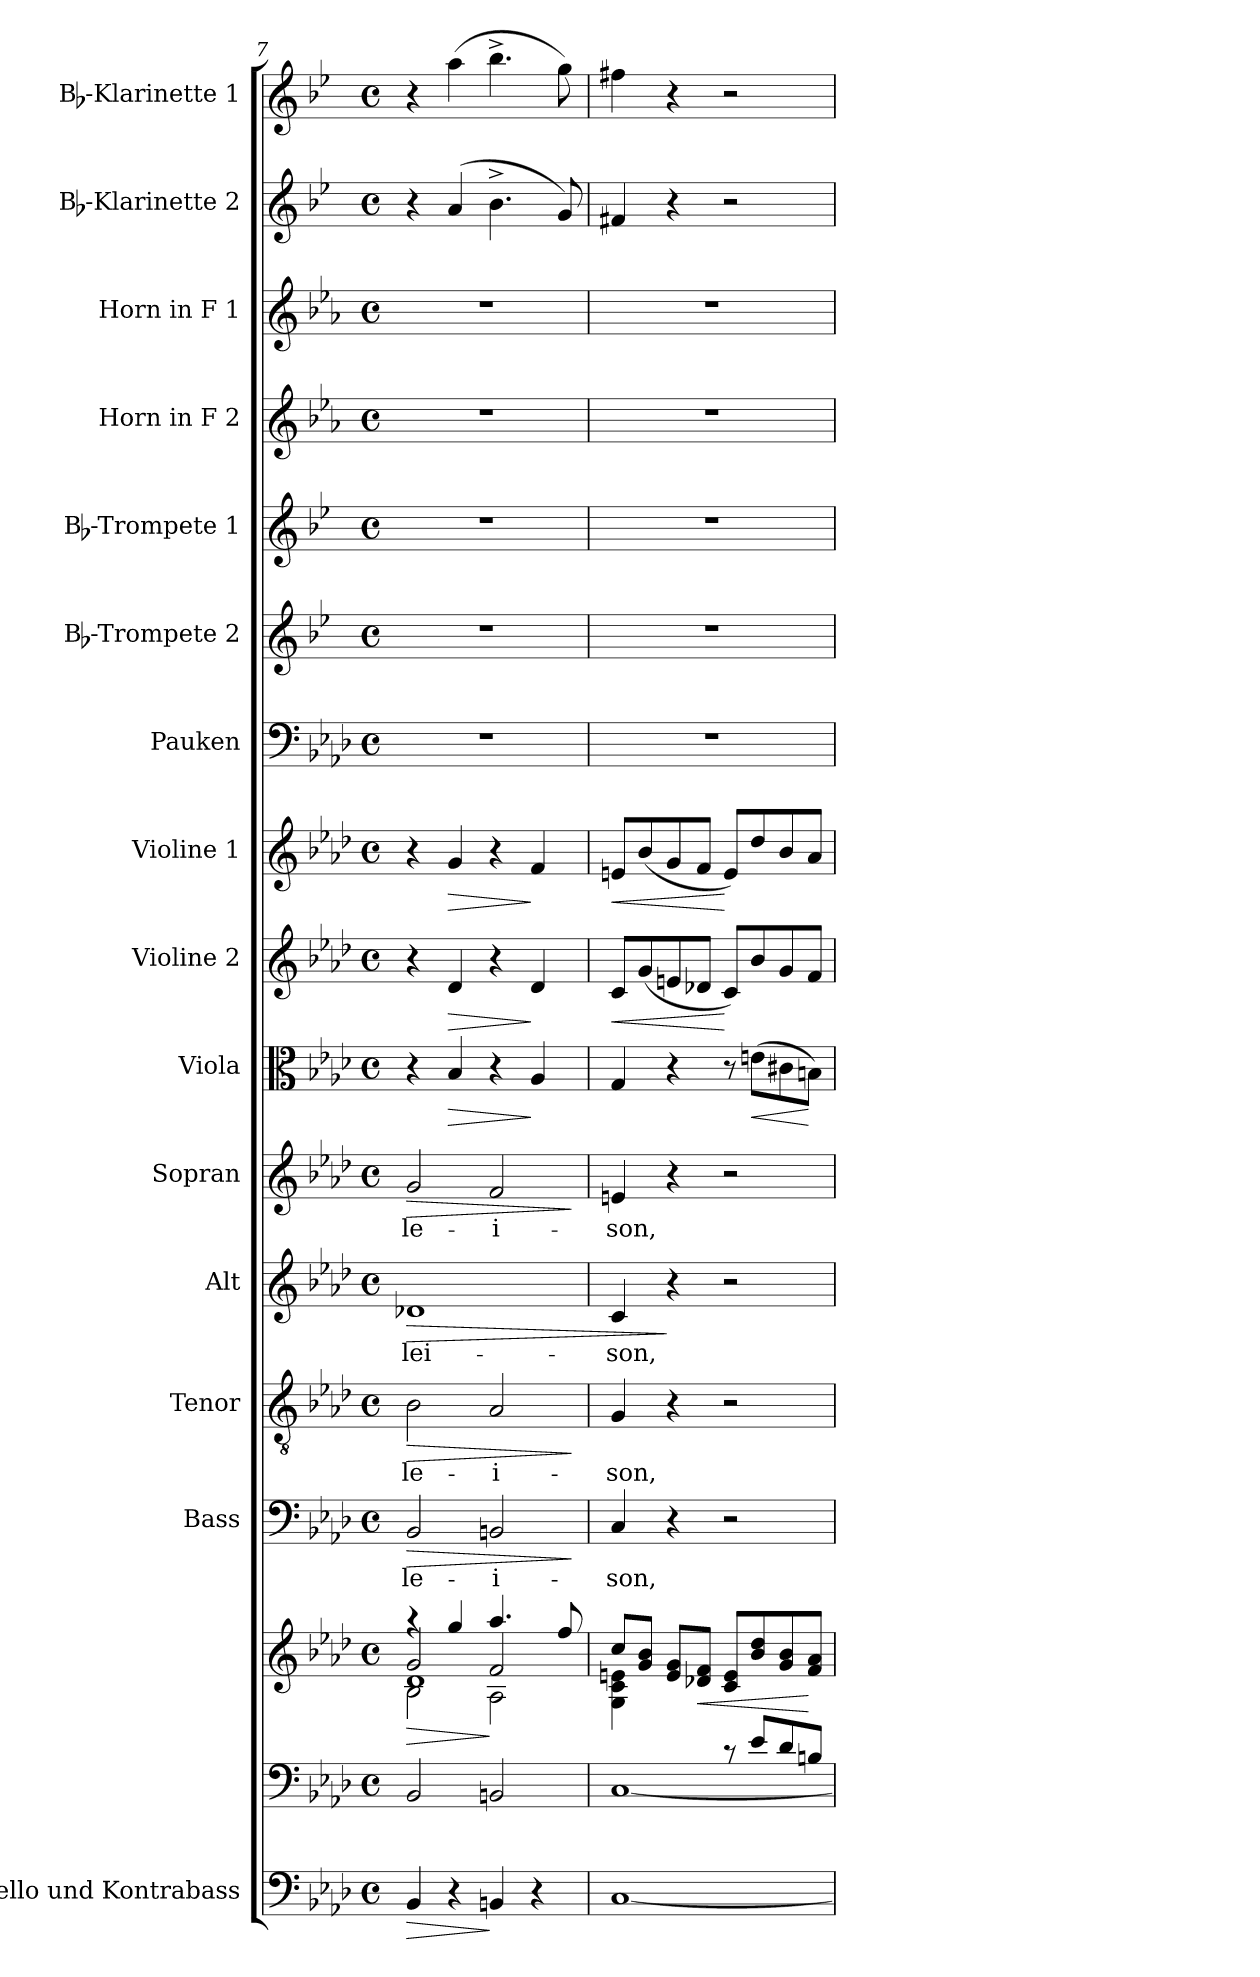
**kern	**dynam	**kern	**kern	**dynam	**kern	**text	**dynam	**kern	**text	**dynam	**kern	**text	**dynam	**kern	**text	**dynam	**kern	**dynam	**kern	**dynam	**kern	**dynam	**kern	**kern	**kern	**kern	**kern	**kern	**kern
*part16	*part16	*part15	*part15	*part15	*part14	*part14	*part14	*part13	*part13	*part13	*part12	*part12	*part12	*part11	*part11	*part11	*part10	*part10	*part9	*part9	*part8	*part8	*part7	*part6	*part5	*part4	*part3	*part2	*part1
*staff17	*staff17	*staff16	*staff15	*staff15/16	*staff14	*staff14	*staff14	*staff13	*staff13	*staff13	*staff12	*staff12	*staff12	*staff11	*staff11	*staff11	*staff10	*staff10	*staff9	*staff9	*staff8	*staff8	*staff7	*staff6	*staff5	*staff4	*staff3	*staff2	*staff1
*I"Cello und Kontrabass	*	*	*	*	*I"Bass	*	*	*I"Tenor	*	*	*I"Alt	*	*	*I"Sopran	*	*	*I"Viola	*	*I"Violine 2	*	*I"Violine 1	*	*I"Pauken	*I"Bb-Trompete 2	*I"Bb-Trompete 1	*I"Horn in F 2	*I"Horn in F 1	*I"Bb-Klarinette 2	*I"Bb-Klarinette 1
*I'Kb.	*	*	*	*	*I'B.	*	*	*I'T.	*	*	*I'A.	*	*	*I'S.	*	*	*I'Vla.	*	*I'Vl. 2	*	*I'Vl. 1	*	*I'Pk.	*I'Bb Trp. 2	*I'Bb Trp. 1	*	*	*I'Bb Kl. 2	*I'Bb Kl. 1
*clefF4	*	*clefF4	*clefG2	*	*clefF4	*	*	*clefGv2	*	*	*clefG2	*	*	*clefG2	*	*	*clefC3	*	*clefG2	*	*clefG2	*	*clefF4	*clefG2	*clefG2	*clefG2	*clefG2	*clefG2	*clefG2
*ITrd7c12	*	*	*	*	*	*	*	*	*	*	*	*	*	*	*	*	*	*	*	*	*	*	*	*ITrd1c2	*ITrd1c2	*ITrd4c7	*ITrd4c7	*ITrd1c2	*ITrd1c2
*k[b-e-a-d-]	*	*k[b-e-a-d-]	*k[b-e-a-d-]	*	*k[b-e-a-d-]	*	*	*k[b-e-a-d-]	*	*	*k[b-e-a-d-]	*	*	*k[b-e-a-d-]	*	*	*k[b-e-a-d-]	*	*k[b-e-a-d-]	*	*k[b-e-a-d-]	*	*k[b-e-a-d-]	*k[b-e-a-d-]	*k[b-e-a-d-]	*k[b-e-a-d-]	*k[b-e-a-d-]	*k[b-e-a-d-]	*k[b-e-a-d-]
*A-:	*	*A-:	*A-:	*	*A-:	*	*	*A-:	*	*	*A-:	*	*	*A-:	*	*	*A-:	*	*A-:	*	*A-:	*	*A-:	*A-:	*A-:	*A-:	*A-:	*A-:	*A-:
*M4/4	*	*M4/4	*M4/4	*	*M4/4	*	*	*M4/4	*	*	*M4/4	*	*	*M4/4	*	*	*M4/4	*	*M4/4	*	*M4/4	*	*M4/4	*M4/4	*M4/4	*M4/4	*M4/4	*M4/4	*M4/4
*met(c)	*	*met(c)	*met(c)	*	*met(c)	*	*	*met(c)	*	*	*met(c)	*	*	*met(c)	*	*	*met(c)	*	*met(c)	*	*met(c)	*	*met(c)	*met(c)	*met(c)	*met(c)	*met(c)	*met(c)	*met(c)
=7	=7	=7	=7	=7	=7	=7	=7	=7	=7	=7	=7	=7	=7	=7	=7	=7	=7	=7	=7	=7	=7	=7	=7	=7	=7	=7	=7	=7	=7
!	!LO:HP:b	!	!	!LO:HP:b	!	!LO:LY:b	!LO:HP:b	!	!LO:LY:b	!LO:HP:b	!	!LO:LY:b	!LO:HP:b	!	!LO:LY:b	!LO:HP:b	!	!	!	!	!	!	!	!	!	!	!	!	!
*	*	*	*^	*	*	*	*	*	*	*	*	*	*	*	*	*	*	*	*	*	*	*	*	*	*	*	*	*	*
*	*	*	*	*^	*	*	*	*	*	*	*	*	*	*	*	*	*	*	*	*	*	*	*	*	*	*	*	*	*	*
*	*	*	*	*	*^	*	*	*	*	*	*	*	*	*	*	*	*	*	*	*	*	*	*	*	*	*	*	*	*	*	*
4BBB-/	>	2BB-/	2g/	2B-\	1d-	4rgg	>	2BB-/	-le-	>	2B-\	-le-	>	1d-X	-lei-	>	2g/	-le-	>	4r	.	4r	.	4r	.	1r	1r	1r	1r	1r	4r	4r
!	!	!	!	!	!	!	!	!	!	!	!	!	!	!	!	!	!	!	!	!	!LO:HP:b	!	!LO:HP:b	!	!LO:HP:b	!	!	!	!	!	!	!
4r	.	.	.	.	.	4gg!/	.	.	.	.	.	.	.	.	.	.	.	.	.	4B-/	>	4d-/	>	4g/	>	.	.	.	.	.	(>4g/	(>4gg\
!	!	!	!	!	!	!	!	!	!LO:LY:b	!	!	!LO:LY:b	!	!	!	!	!	!LO:LY:b	!	!	!	!	!	!	!	!	!	!	!	!	!	!
4BBBn/	]	2BBn/	2f/	2A-\	.	4.aa-!/	]	2BBn/	-i-	.	2A-/	-i-	.	.	.	.	2f/	-i-	.	4r	.	4r	.	4r	.	.	.	.	.	.	4.a-^>\	4.aa-^>\
4r	.	.	.	.	.	.	.	.	.	.	.	.	.	.	.	.	.	.	.	4A-/	]	4d-/	]	4f/	]	.	.	.	.	.	.	.
.	.	.	.	.	.	8ff!/	.	.	.	.	.	.	.	.	.	.	.	.	.	.	.	.	.	.	.	.	.	.	.	.	8f/)	8ff\)
*	*	*	*v	*v	*v	*v	*	*	*	*	*	*	*	*	*	*	*	*	*	*	*	*	*	*	*	*	*	*	*	*	*	*
.	.	.	.	.	.	.	]	.	.	]	.	.	.	.	.	]	.	.	.	.	.	.	.	.	.	.	.	.	.
=8	=8	=8	=8	=8	=8	=8	=8	=8	=8	=8	=8	=8	=8	=8	=8	=8	=8	=8	=8	=8	=8	=8	=8	=8	=8	=8	=8	=8	=8
*	*	*^	*^	*	*	*	*	*	*	*	*	*	*	*	*	*	*	*	*	*	*	*	*	*	*	*	*	*	*
!	!	!	!	!	!	!	!	!LO:LY:b	!	!	!LO:LY:b	!	!	!LO:LY:b	!	!	!LO:LY:b	!	!	!	!	!LO:HP:b	!	!LO:HP:b	!	!	!	!	!	!	!
[1CC	.	2ryy	[<1C	4G\ 4c\ 4en\	8cc!/L	.	4C/	-son,	.	4G/	-son,	.	4c/	-son,	.	4en/	-son,	.	4G/	.	8c/L	<	8en/L	<	1r	1r	1r	1r	1r	4en/	4een\
.	.	.	.	.	8g!/ 8b-!/J	.	.	.	.	.	.	.	.	.	.	.	.	.	.	.	(<8g/	.	(<8b-/	.	.	.	.	.	.	.	.
.	.	.	.	8e!/ 8g!/L	4ryy	.	4r	.	.	4r	.	.	4r	.	]	4r	.	.	4r	.	8en/	.	8g/	.	.	.	.	.	.	4r	4r
!	!	!	!	!	!	!LO:HP:b	!	!	!	!	!	!	!	!	!	!	!	!	!	!	!	!	!	!	!	!	!	!	!	!	!
.	.	.	.	8d-X!/ 8f!/J	.	<	.	.	.	.	.	.	.	.	.	.	.	.	.	.	8d-X/J	.	8f/J	.	.	.	.	.	.	.	.
.	.	8rc	.	(8c!/ 8e!/L	2ryy	.	2r	.	.	2r	.	.	2r	.	.	2r	.	.	8r	.	8c/L)	[	8e/L)	[	.	.	.	.	.	2r	2r
!	!	!	!	!	!	!	!	!	!	!	!	!	!	!	!	!	!	!	!	!LO:HP:b	!	!	!	!	!	!	!	!	!	!	!
.	.	8e-/L	.	8b-!/ 8dd-!/	.	.	.	.	.	.	.	.	.	.	.	.	.	.	(>8en\L	<	8b-/	.	8dd-/	.	.	.	.	.	.	.	.
.	.	8d-/	.	8g!/ 8b-!/	.	.	.	.	.	.	.	.	.	.	.	.	.	.	8c#X\	.	8g/	.	8b-/	.	.	.	.	.	.	.	.
.	.	8Bn/J	.	8f!/ 8a-!/J	.	[	.	.	.	.	.	.	.	.	.	.	.	.	8Bn\J)	[	8f/J	.	8a-/J	.	.	.	.	.	.	.	.
*	*	*v	*v	*	*	*	*	*	*	*	*	*	*	*	*	*	*	*	*	*	*	*	*	*	*	*	*	*	*	*	*
*	*	*	*v	*v	*	*	*	*	*	*	*	*	*	*	*	*	*	*	*	*	*	*	*	*	*	*	*	*	*	*
=	=	=	=	=	=	=	=	=	=	=	=	=	=	=	=	=	=	=	=	=	=	=	=	=	=	=	=	=	=
*-	*-	*-	*-	*-	*-	*-	*-	*-	*-	*-	*-	*-	*-	*-	*-	*-	*-	*-	*-	*-	*-	*-	*-	*-	*-	*-	*-	*-	*-
